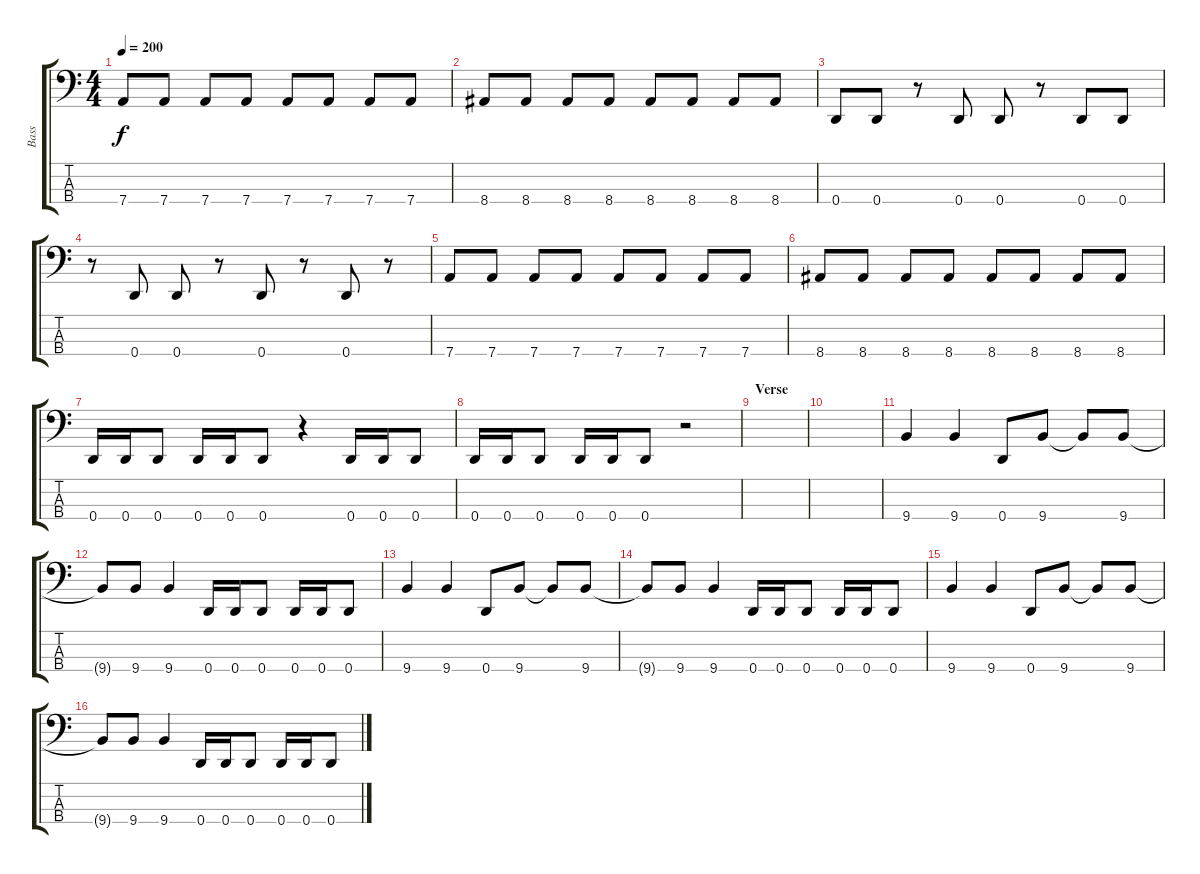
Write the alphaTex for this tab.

\track ("Bass" "Bass") {instrument electricbasspick}
\staff {score tabs}
\tuning (F2 C2 G1 D1) {hide}
\ts (4 4)
\tempo 200
\clef f4
\ks c
7.4.8{dy f} 7.4.8 7.4.8 7.4.8 7.4.8 7.4.8 7.4.8 7.4.8 |
8.4.8 8.4.8 8.4.8 8.4.8 8.4.8 8.4.8 8.4.8 8.4.8 |
0.4.8 0.4.8 r.8 0.4.8 0.4.8 r.8 0.4.8 0.4.8 |
r.8 0.4.8 0.4.8 r.8 0.4.8 r.8 0.4.8 r.8 |
7.4.8 7.4.8 7.4.8 7.4.8 7.4.8 7.4.8 7.4.8 7.4.8 |
8.4.8 8.4.8 8.4.8 8.4.8 8.4.8 8.4.8 8.4.8 8.4.8 |
0.4.16 0.4.16 0.4.8 0.4.16 0.4.16 0.4.8 r.4 0.4.16 0.4.16 0.4.8 |
0.4.16 0.4.16 0.4.8 0.4.16 0.4.16 0.4.8 r.2 |
\section ("" "Verse")
|
|
9.4.4 9.4.4 0.4.8 9.4.8 9.4{t}.8 9.4.8 |
9.4{t}.8 9.4.8 9.4.4 0.4.16 0.4.16 0.4.8 0.4.16 0.4.16 0.4.8 |
9.4.4 9.4.4 0.4.8 9.4.8 9.4{t}.8 9.4.8 |
9.4{t}.8 9.4.8 9.4.4 0.4.16 0.4.16 0.4.8 0.4.16 0.4.16 0.4.8 |
9.4.4 9.4.4 0.4.8 9.4.8 9.4{t}.8 9.4.8 |
9.4{t}.8 9.4.8 9.4.4 0.4.16 0.4.16 0.4.8 0.4.16 0.4.16 0.4.8
